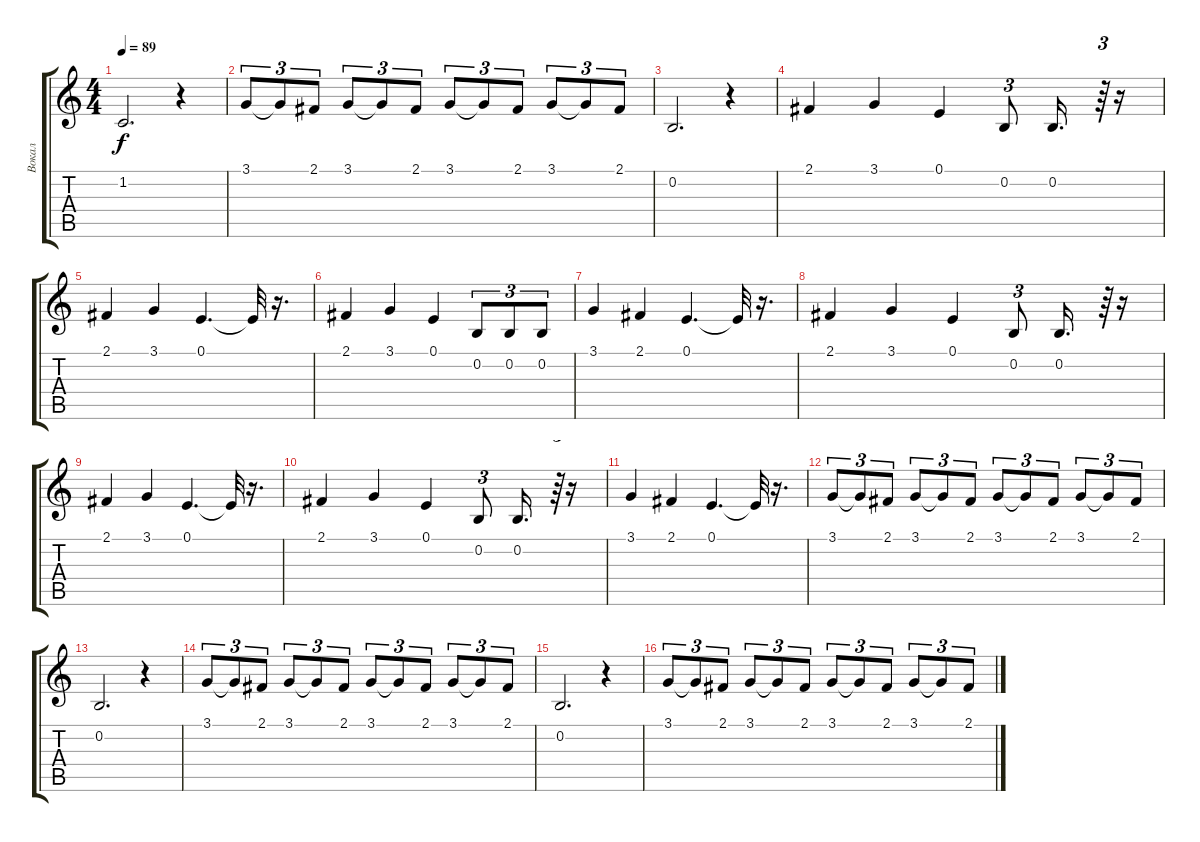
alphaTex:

\track ("Вокал" "Вокал") {instrument pad1newage}
\staff {score tabs}
\tuning (E4 B3 G3 D3 A2 E2) {hide}
\ts (4 4)
\tempo 89
\clef g2
\ks c
1.2.2{d dy f} r.4 |
3.1.8{tu (3 2)} 3.1{t}.8{tu (3 2)} 2.1.8{tu (3 2)} 3.1.8{tu (3 2)} 3.1{t}.8{tu (3 2)} 2.1.8{tu (3 2)} 3.1.8{tu (3 2)} 3.1{t}.8{tu (3 2)} 2.1.8{tu (3 2)} 3.1.8{tu (3 2)} 3.1{t}.8{tu (3 2)} 2.1.8{tu (3 2)} |
0.2.2{d} r.4 |
2.1.4 3.1.4 0.1.4 0.2.8{tu (3 2)} 0.2.16{d} r.64{tu (3 2)} r.16 |
2.1.4 3.1.4 0.1.4{d} 0.1{t}.32 r.16{d} |
2.1.4 3.1.4 0.1.4 0.2.8{tu (3 2)} 0.2.8{tu (3 2)} 0.2.8{tu (3 2)} |
3.1.4 2.1.4 0.1.4{d} 0.1{t}.32 r.16{d} |
2.1.4 3.1.4 0.1.4 0.2.8{tu (3 2)} 0.2.16{d} r.64{tu (3 2)} r.16 |
2.1.4 3.1.4 0.1.4{d} 0.1{t}.32 r.16{d} |
2.1.4 3.1.4 0.1.4 0.2.8{tu (3 2)} 0.2.16{d} r.64{tu (3 2)} r.16 |
3.1.4 2.1.4 0.1.4{d} 0.1{t}.32 r.16{d} |
3.1.8{tu (3 2)} 3.1{t}.8{tu (3 2)} 2.1.8{tu (3 2)} 3.1.8{tu (3 2)} 3.1{t}.8{tu (3 2)} 2.1.8{tu (3 2)} 3.1.8{tu (3 2)} 3.1{t}.8{tu (3 2)} 2.1.8{tu (3 2)} 3.1.8{tu (3 2)} 3.1{t}.8{tu (3 2)} 2.1.8{tu (3 2)} |
0.2.2{d} r.4 |
3.1.8{tu (3 2)} 3.1{t}.8{tu (3 2)} 2.1.8{tu (3 2)} 3.1.8{tu (3 2)} 3.1{t}.8{tu (3 2)} 2.1.8{tu (3 2)} 3.1.8{tu (3 2)} 3.1{t}.8{tu (3 2)} 2.1.8{tu (3 2)} 3.1.8{tu (3 2)} 3.1{t}.8{tu (3 2)} 2.1.8{tu (3 2)} |
0.2.2{d} r.4 |
3.1.8{tu (3 2)} 3.1{t}.8{tu (3 2)} 2.1.8{tu (3 2)} 3.1.8{tu (3 2)} 3.1{t}.8{tu (3 2)} 2.1.8{tu (3 2)} 3.1.8{tu (3 2)} 3.1{t}.8{tu (3 2)} 2.1.8{tu (3 2)} 3.1.8{tu (3 2)} 3.1{t}.8{tu (3 2)} 2.1.8{tu (3 2)}
